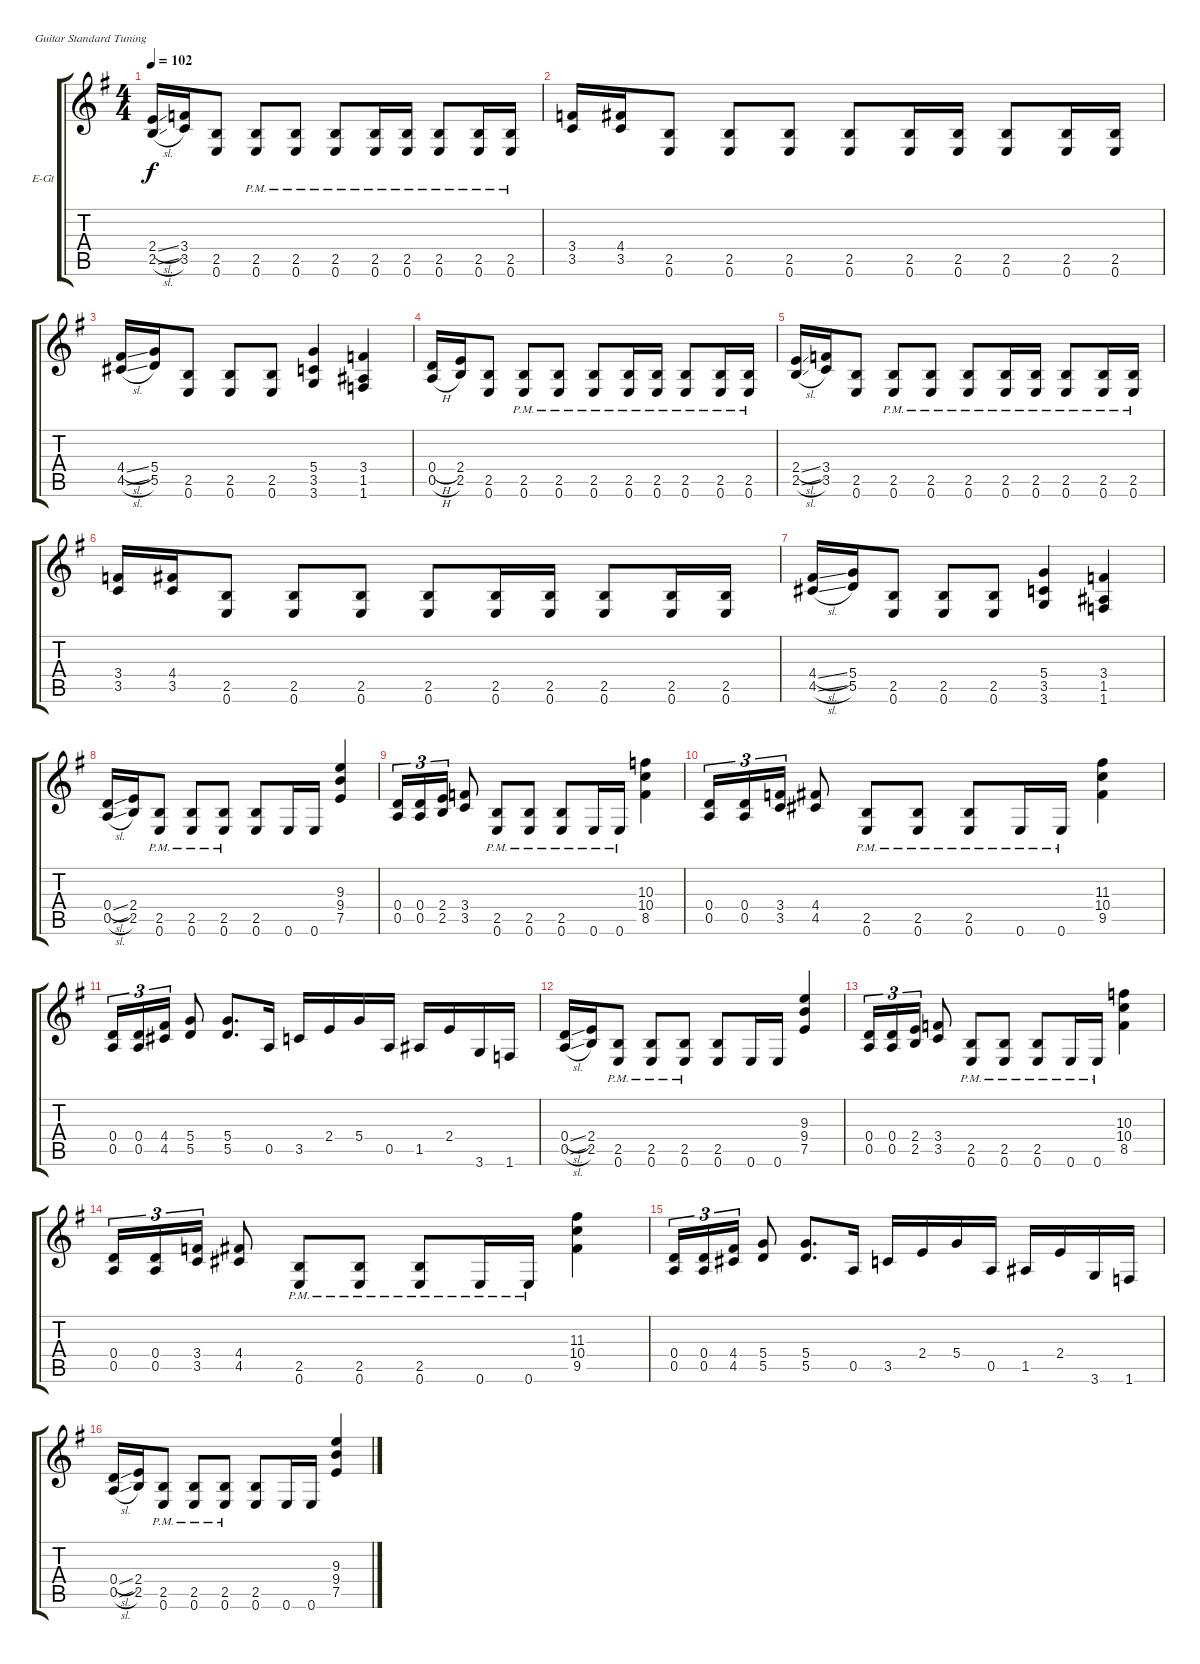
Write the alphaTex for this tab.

\bracketExtendMode groupsimilarinstruments
\firstSystemTrackNameOrientation horizontal
\otherSystemsTrackNameOrientation horizontal
\track ("Guitar 2" "E-Gt") {instrument distortionguitar}
\staff {score tabs}
\tuning (E4 B3 G3 D3 A2 E2)
\ts (4 4)
\tempo 102
\clef g2
\ks g
(2.4{sl} 2.5{sl}).16{dy f} (3.4 3.5).16 (2.5 0.6).8 (2.5{pm} 0.6{pm}).8 (2.5{pm} 0.6{pm}).8 (2.5{pm} 0.6{pm}).8 (2.5{pm} 0.6{pm}).16 (2.5{pm} 0.6{pm}).16 (2.5{pm} 0.6{pm}).8 (2.5{pm} 0.6{pm}).16 (2.5{pm} 0.6{pm}).16 |
(3.4 3.5).16 (4.4 3.5).16 (2.5 0.6).8 (2.5 0.6).8 (2.5 0.6).8 (2.5 0.6).8 (2.5 0.6).16 (2.5 0.6).16 (2.5 0.6).8 (2.5 0.6).16 (2.5 0.6).16 |
(4.4{sl} 4.5{sl}).16 (5.4 5.5).16 (2.5 0.6).8 (2.5 0.6).8 (2.5 0.6).8 (5.4 3.5 3.6).4 (3.4 1.5 1.6).4 |
(0.4{h} 0.5{h}).16 (2.4 2.5).16 (2.5 0.6).8 (2.5{pm} 0.6{pm}).8 (2.5{pm} 0.6{pm}).8 (2.5{pm} 0.6{pm}).8 (2.5{pm} 0.6{pm}).16 (2.5{pm} 0.6{pm}).16 (2.5{pm} 0.6{pm}).8 (2.5{pm} 0.6{pm}).16 (2.5{pm} 0.6{pm}).16 |
(2.4{sl} 2.5{sl}).16 (3.4 3.5).16 (2.5 0.6).8 (2.5{pm} 0.6{pm}).8 (2.5{pm} 0.6{pm}).8 (2.5{pm} 0.6{pm}).8 (2.5{pm} 0.6{pm}).16 (2.5{pm} 0.6{pm}).16 (2.5{pm} 0.6{pm}).8 (2.5{pm} 0.6{pm}).16 (2.5{pm} 0.6{pm}).16 |
(3.4 3.5).16 (4.4 3.5).16 (2.5 0.6).8 (2.5 0.6).8 (2.5 0.6).8 (2.5 0.6).8 (2.5 0.6).16 (2.5 0.6).16 (2.5 0.6).8 (2.5 0.6).16 (2.5 0.6).16 |
(4.4{sl} 4.5{sl}).16 (5.4 5.5).16 (2.5 0.6).8 (2.5 0.6).8 (2.5 0.6).8 (5.4 3.5 3.6).4 (3.4 1.5 1.6).4 |
(0.4{sl} 0.5{sl}).16 (2.4 2.5).16 (2.5{pm} 0.6{pm}).8 (2.5{pm} 0.6{pm}).8 (2.5{pm} 0.6{pm}).8 (2.5 0.6).8 0.6.16 0.6.16 (9.3 9.4 7.5).4 |
(0.4 0.5).16{tu (3 2)} (0.4 0.5).16{tu (3 2)} (2.4 2.5).16{tu (3 2)} (3.4 3.5).8 (2.5{pm} 0.6{pm}).8 (2.5{pm} 0.6{pm}).8 (2.5{pm} 0.6{pm}).8 0.6{pm}.16 0.6{pm}.16 (10.3 10.4 8.5).4 |
(0.4 0.5).16{tu (3 2)} (0.4 0.5).16{tu (3 2)} (3.4 3.5).16{tu (3 2)} (4.4 4.5).8 (2.5{pm} 0.6{pm}).8 (2.5{pm} 0.6{pm}).8 (2.5{pm} 0.6{pm}).8 0.6{pm}.16 0.6{pm}.16 (11.3 10.4 9.5).4 |
(0.4 0.5).16{tu (3 2)} (0.4 0.5).16{tu (3 2)} (4.4 4.5).16{tu (3 2)} (5.4 5.5).8 (5.4 5.5).8{d} 0.5.16 3.5.16 2.4.16 5.4.16 0.5.16 1.5.16 2.4.16 3.6.16 1.6.16 |
(0.4{sl} 0.5{sl}).16 (2.4 2.5).16 (2.5{pm} 0.6{pm}).8 (2.5{pm} 0.6{pm}).8 (2.5{pm} 0.6{pm}).8 (2.5 0.6).8 0.6.16 0.6.16 (9.3 9.4 7.5).4 |
(0.4 0.5).16{tu (3 2)} (0.4 0.5).16{tu (3 2)} (2.4 2.5).16{tu (3 2)} (3.4 3.5).8 (2.5{pm} 0.6{pm}).8 (2.5{pm} 0.6{pm}).8 (2.5{pm} 0.6{pm}).8 0.6{pm}.16 0.6{pm}.16 (10.3 10.4 8.5).4 |
(0.4 0.5).16{tu (3 2)} (0.4 0.5).16{tu (3 2)} (3.4 3.5).16{tu (3 2)} (4.4 4.5).8 (2.5{pm} 0.6{pm}).8 (2.5{pm} 0.6{pm}).8 (2.5{pm} 0.6{pm}).8 0.6{pm}.16 0.6{pm}.16 (11.3 10.4 9.5).4 |
(0.4 0.5).16{tu (3 2)} (0.4 0.5).16{tu (3 2)} (4.4 4.5).16{tu (3 2)} (5.4 5.5).8 (5.4 5.5).8{d} 0.5.16 3.5.16 2.4.16 5.4.16 0.5.16 1.5.16 2.4.16 3.6.16 1.6.16 |
(0.4{sl} 0.5{sl}).16 (2.4 2.5).16 (2.5{pm} 0.6{pm}).8 (2.5{pm} 0.6{pm}).8 (2.5{pm} 0.6{pm}).8 (2.5 0.6).8 0.6.16 0.6.16 (9.3 9.4 7.5).4
